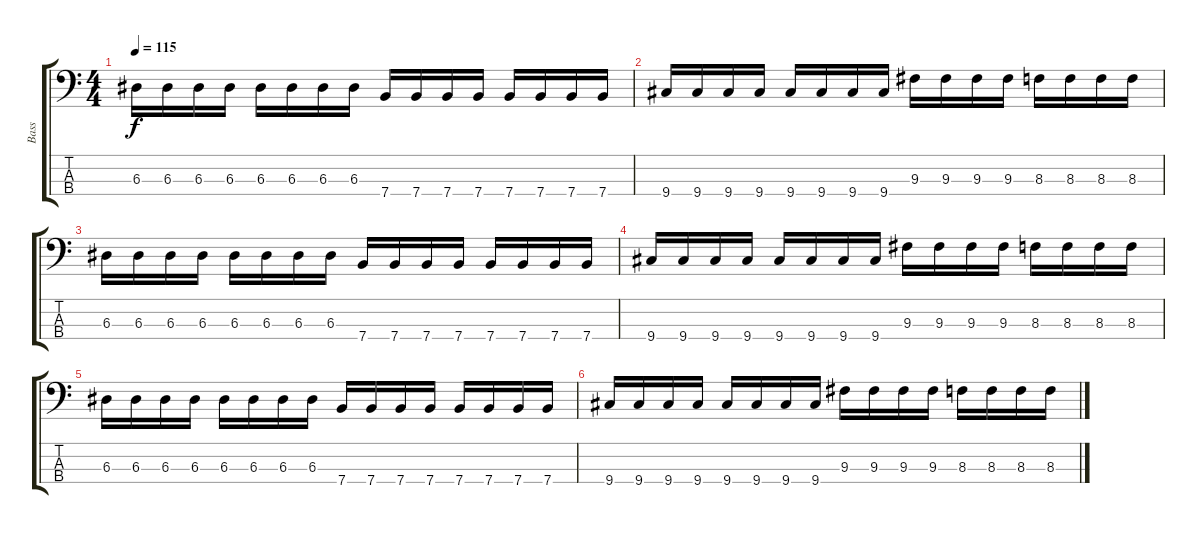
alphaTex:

\track ("Bass" "Bass") {instrument electricbassfinger}
\staff {score tabs}
\tuning (G2 D2 A1 E1) {hide}
\ts (4 4)
\tempo 115
\clef f4
\ks c
6.3.16{dy f} 6.3.16 6.3.16 6.3.16 6.3.16 6.3.16 6.3.16 6.3.16 7.4.16 7.4.16 7.4.16 7.4.16 7.4.16 7.4.16 7.4.16 7.4.16 |
9.4.16 9.4.16 9.4.16 9.4.16 9.4.16 9.4.16 9.4.16 9.4.16 9.3.16 9.3.16 9.3.16 9.3.16 8.3.16 8.3.16 8.3.16 8.3.16 |
6.3.16 6.3.16 6.3.16 6.3.16 6.3.16 6.3.16 6.3.16 6.3.16 7.4.16 7.4.16 7.4.16 7.4.16 7.4.16 7.4.16 7.4.16 7.4.16 |
9.4.16 9.4.16 9.4.16 9.4.16 9.4.16 9.4.16 9.4.16 9.4.16 9.3.16 9.3.16 9.3.16 9.3.16 8.3.16 8.3.16 8.3.16 8.3.16 |
6.3.16 6.3.16 6.3.16 6.3.16 6.3.16 6.3.16 6.3.16 6.3.16 7.4.16 7.4.16 7.4.16 7.4.16 7.4.16 7.4.16 7.4.16 7.4.16 |
9.4.16 9.4.16 9.4.16 9.4.16 9.4.16 9.4.16 9.4.16 9.4.16 9.3.16 9.3.16 9.3.16 9.3.16 8.3.16 8.3.16 8.3.16 8.3.16
